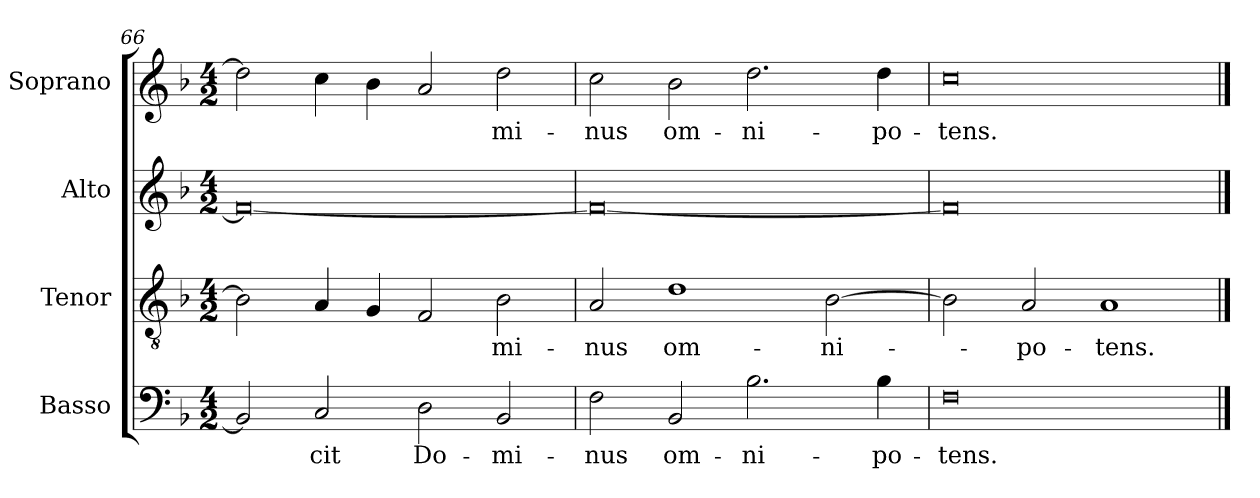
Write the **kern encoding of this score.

**kern	**text	**kern	**text	**kern	**kern	**text
*part4	*part4	*part3	*part3	*part2	*part1	*part1
*staff4	*staff4	*staff3	*staff3	*staff2	*staff1	*staff1
*I"Basso	*	*I"Tenor	*	*I"Alto	*I"Soprano	*
*I'B.	*	*I'T.	*	*I'A.	*I'S.	*
*clefF4	*	*clefGv2	*	*clefG2	*clefG2	*
*	*	*ITrd7c12	*	*	*	*
*k[b-]	*	*k[b-]	*	*k[b-]	*k[b-]	*
*F:	*	*F:	*	*F:	*F:	*
*M4/2	*	*M4/2	*	*M4/2	*M4/2	*
=66	=66	=66	=66	=66	=66	=66
2BB-i/]	.	2BB-i\]	.	0fi_	2ddi\]	.
!	!LO:LY:b:color=#000000	!	!	!	!	!
2Ci/	-cit	4AAi/	.	.	4cci\	.
.	.	4GGi/	.	.	4b-i\	.
!	!LO:LY:b:color=#000000	!	!	!	!	!
2Di\	Do-	2FFi/	.	.	2ai/	.
!	!LO:LY:b:color=#000000	!	!	!	!	!
!	!	!	!LO:LY:b:color=#000000	!	!	!
!	!	!	!	!	!	!LO:LY:b:color=#000000
2BB-i/	-mi-	2BB-i\	-mi-	.	2ddi\	-mi-
=67	=67	=67	=67	=67	=67	=67
!	!LO:LY:b:color=#000000	!	!	!	!	!
!	!	!	!LO:LY:b:color=#000000	!	!	!
!	!	!	!	!	!	!LO:LY:b:color=#000000
2Fi\	-nus	2AAi/	-nus	0fi_	2cci\	-nus
!	!LO:LY:b:color=#000000	!	!	!	!	!
!	!	!	!LO:LY:b:color=#000000	!	!	!
!	!	!	!	!	!	!LO:LY:b:color=#000000
2BB-i/	om-	1Di	om-	.	2b-i\	om-
!	!LO:LY:b:color=#000000	!	!	!	!	!
!	!	!	!	!	!	!LO:LY:b:color=#000000
2.B-i\	-ni-	.	.	.	2.ddi\	-ni-
!	!	!	!LO:LY:b:color=#000000	!	!	!
.	.	[2BB-i\	-ni-	.	.	.
!	!LO:LY:b:color=#000000	!	!	!	!	!
!	!	!	!	!	!	!LO:LY:b:color=#000000
4B-i\	-po-	.	.	.	4ddi\	-po-
=68	=68	=68	=68	=68	=68	=68
!	!LO:LY:b:color=#000000	!	!	!	!	!
!	!	!	!	!	!	!LO:LY:b:color=#000000
0Fi	-tens.	2BB-i\]	.	0fi]	0cci	-tens.
!	!	!	!LO:LY:b:color=#000000	!	!	!
.	.	2AAi/	-po-	.	.	.
!	!	!	!LO:LY:b:color=#000000	!	!	!
.	.	1AAi	-tens.	.	.	.
==	==	==	==	==	==	==
*-	*-	*-	*-	*-	*-	*-
